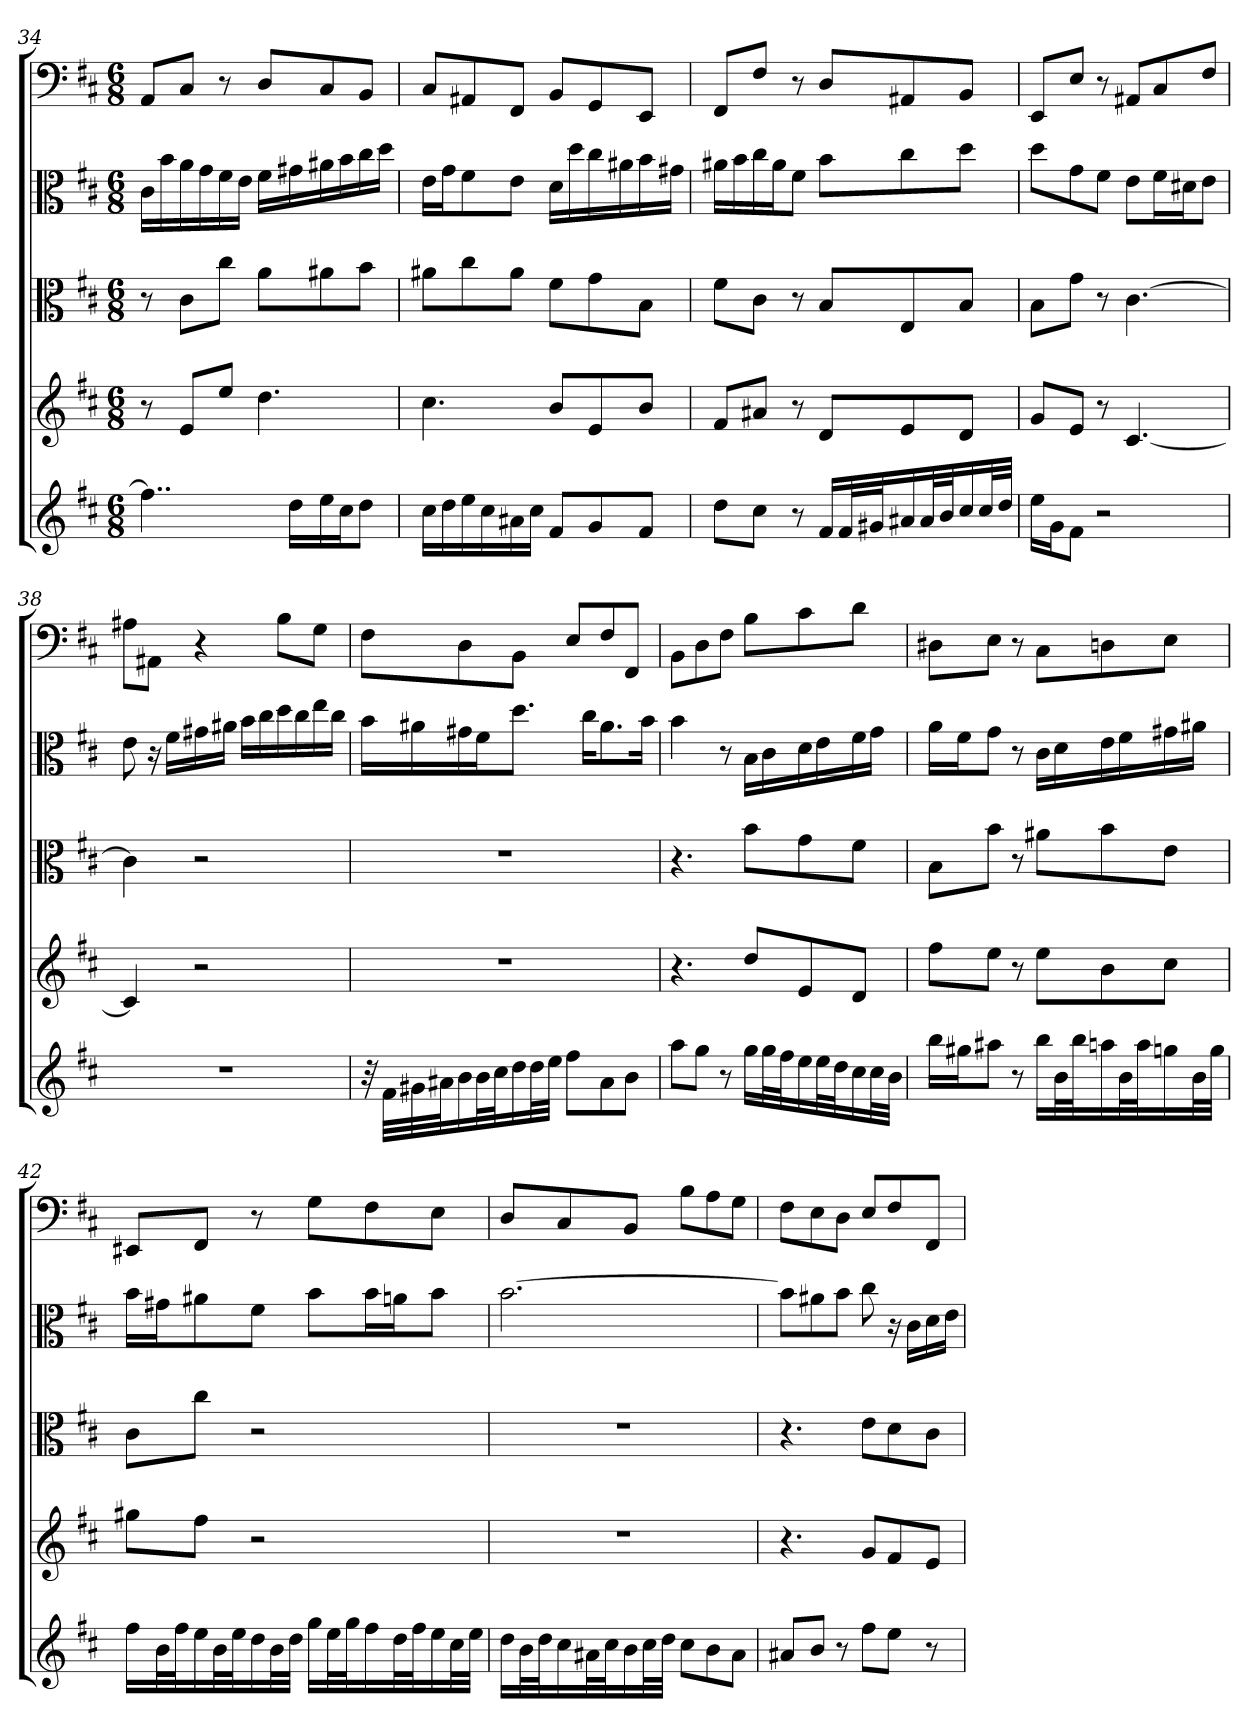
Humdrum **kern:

**kern	**kern	**kern	**kern	**kern
*part5	*part4	*part3	*part2	*part1
*staff5	*staff4	*staff3	*staff2	*staff1
*	*	*clefC3	*clefC3	*clefF4
*k[f#c#]	*k[f#c#]	*k[f#c#]	*k[f#c#]	*k[f#c#]
*b:	*b:	*b:	*b:	*b:
*M6/8	*M6/8	*M6/8	*M6/8	*M6/8
=34	=34	=34	=34	=34
4..ff#]	8r	8r	16c#\LL	8AA/L
.	.	.	16b\	.
.	8eL	8c#\L	16a\	8C#/J
.	.	.	16g\	.
.	8eeJ	8cc#\J	16f#\	8r
.	.	.	16e\JJ	.
.	4.dd	8a\L	16f#\LL	8D/L
16ddLL	.	.	16g#X\	.
16ee	.	8a#X\	16a#X\	8C#/
16cc#J	.	.	16b\	.
8ddJ	.	8b\J	16cc#\	8BB/J
.	.	.	16dd\JJ	.
=35	=35	=35	=35	=35
16cc#LL	4.cc#	8a#X\L	16e\LL	8C#/L
16dd	.	.	16g\J	.
16ee	.	8cc#\	8f#\	8AA#X/
16cc#	.	.	.	.
16a#X	.	8a#\J	8e\J	8FF#/J
16cc#JJ	.	.	.	.
8f#L	8bL	8f#\L	16d\LL	8BB/L
.	.	.	16dd\	.
8g	8e	8g\	16cc#\	8GG/
.	.	.	16a#X\	.
8f#J	8bJ	8B\J	16b\	8EE/J
.	.	.	16g#X\JJ	.
=36	=36	=36	=36	=36
8ddL	8f#L	8f#\L	16a#X\LL	8FF#/L
.	.	.	16b\	.
8cc#J	8a#XJ	8c#\J	16cc#\	8F#/J
.	.	.	16a#\J	.
8r	8r	8r	8f#\J	8r
16f#LL	8dL	8B/L	8b\L	8D/L
32f#L	.	.	.	.
32g#XJ	.	.	.	.
16a#X	8e	8E/	8cc#\	8AA#X/
32a#L	.	.	.	.
32bJ	.	.	.	.
16cc#	8dJ	8B/J	8dd\J	8BB/J
32cc#L	.	.	.	.
32ddJJJ	.	.	.	.
=37	=37	=37	=37	=37
16eeLL	8gL	8B\L	8dd\L	8EE/L
16gJ	.	.	.	.
8f#J	8eJ	8g\J	8g\	8E/J
2r	8r	8r	8f#\J	8r
.	[4.c#	[4.c#	8e\L	8AA#X/L
.	.	.	16f#\L	8C#/
.	.	.	16d#X\J	.
.	.	.	8e\J	8F#/J
=38	=38	=38	=38	=38
2.r	4c#]	4c#]	8e	8A#X\L
.	.	.	16r	8AA#X\J
.	.	.	16f#\LL	.
.	2r	2r	16g#X\	4r
.	.	.	16a#X\JJ	.
.	.	.	16b\LL	.
.	.	.	16cc#\	.
.	.	.	16dd\	8B\L
.	.	.	16cc#\	.
.	.	.	16ee\	8G\J
.	.	.	16cc#\JJ	.
=39	=39	=39	=39	=39
32r	2.r	2.r	16b\LL	8F#\L
32f#LLL	.	.	.	.
32g#X	.	.	16a#X\	.
32a#XJ	.	.	.	.
16b	.	.	16g#X\	8D\
32bL	.	.	16f#\J	.
32cc#J	.	.	.	.
16dd	.	.	8.dd\J	8BB\J
32ddL	.	.	.	.
32eeJJJ	.	.	.	.
8ff#L	.	.	.	8E/L
.	.	.	16cc#\KL	.
8a#	.	.	8.a#\	8F#/
8bJ	.	.	.	8FF#/J
.	.	.	16b\Jk	.
=40	=40	=40	=40	=40
8aaL	4.r	4.r	4b	8BB\L
8ggJ	.	.	.	8D\
8r	.	.	8r	8F#\J
16ggLL	8ddL	8b\L	16B\LL	8B\L
32ggL	.	.	16c#\	.
32ff#J	.	.	.	.
16ee	8e	8g\	16d\	8c#\
32eeL	.	.	16e\	.
32ddJ	.	.	.	.
16cc#	8dJ	8f#\J	16f#\	8d\J
32cc#L	.	.	16g\JJ	.
32bJJJ	.	.	.	.
=41	=41	=41	=41	=41
16bbLL	8ff#L	8B\L	16a\LL	8D#X\L
16gg#XJ	.	.	16f#\J	.
8aa#XJ	8eeJ	8b\J	8g\J	8E\J
8r	8r	8r	8r	8r
16bbLL	8eeL	8a#X\L	16c#\LL	8C#\L
32bL	.	.	16d\	.
32bbJ	.	.	.	.
16aan	8b	8b\	16e\	8Dn\
32bL	.	.	16f#\	.
32aaJ	.	.	.	.
16ggn	8cc#J	8e\J	16g#X\	8E\J
32bL	.	.	16a#X\JJ	.
32ggJJJ	.	.	.	.
=42	=42	=42	=42	=42
16ff#LL	8gg#XL	8c#\L	16b\LL	8EE#X/L
32bL	.	.	16g#X\J	.
32ff#J	.	.	.	.
16ee	8ff#J	8cc#\J	8a#X\	8FF#/J
32bL	.	.	.	.
32eeJ	.	.	.	.
16dd	2r	2r	8f#\J	8r
32bL	.	.	.	.
32ddJJJ	.	.	.	.
16ggLL	.	.	8b\L	8G\L
32eeL	.	.	.	.
32ggJ	.	.	.	.
16ff#	.	.	16b\L	8F#\
32ddL	.	.	16an\J	.
32ff#J	.	.	.	.
16ee	.	.	8b\J	8E\J
32cc#L	.	.	.	.
32eeJJJ	.	.	.	.
=43	=43	=43	=43	=43
16ddLL	2.r	2.r	[2.b	8D/L
32bL	.	.	.	.
32ddJ	.	.	.	.
16cc#	.	.	.	8C#/
32a#XL	.	.	.	.
32cc#J	.	.	.	.
16b	.	.	.	8BB/J
32cc#L	.	.	.	.
32ddJJJ	.	.	.	.
8cc#L	.	.	.	8B\L
8b	.	.	.	8A\
8a#J	.	.	.	8G\J
=44	=44	=44	=44	=44
8a#XL	4.r	4.r	8b\L]	8F#\L
8bJ	.	.	8a#X\	8E\
8r	.	.	8b\J	8D\J
8ff#L	8gL	8e\L	8cc#	8E/L
8eeJ	8f#	8d\	16r	8F#/
.	.	.	16c#\LL	.
8r	8eJ	8c#\J	16d\	8FF#/J
.	.	.	16e\JJ	.
=	=	=	=	=
*-	*-	*-	*-	*-
